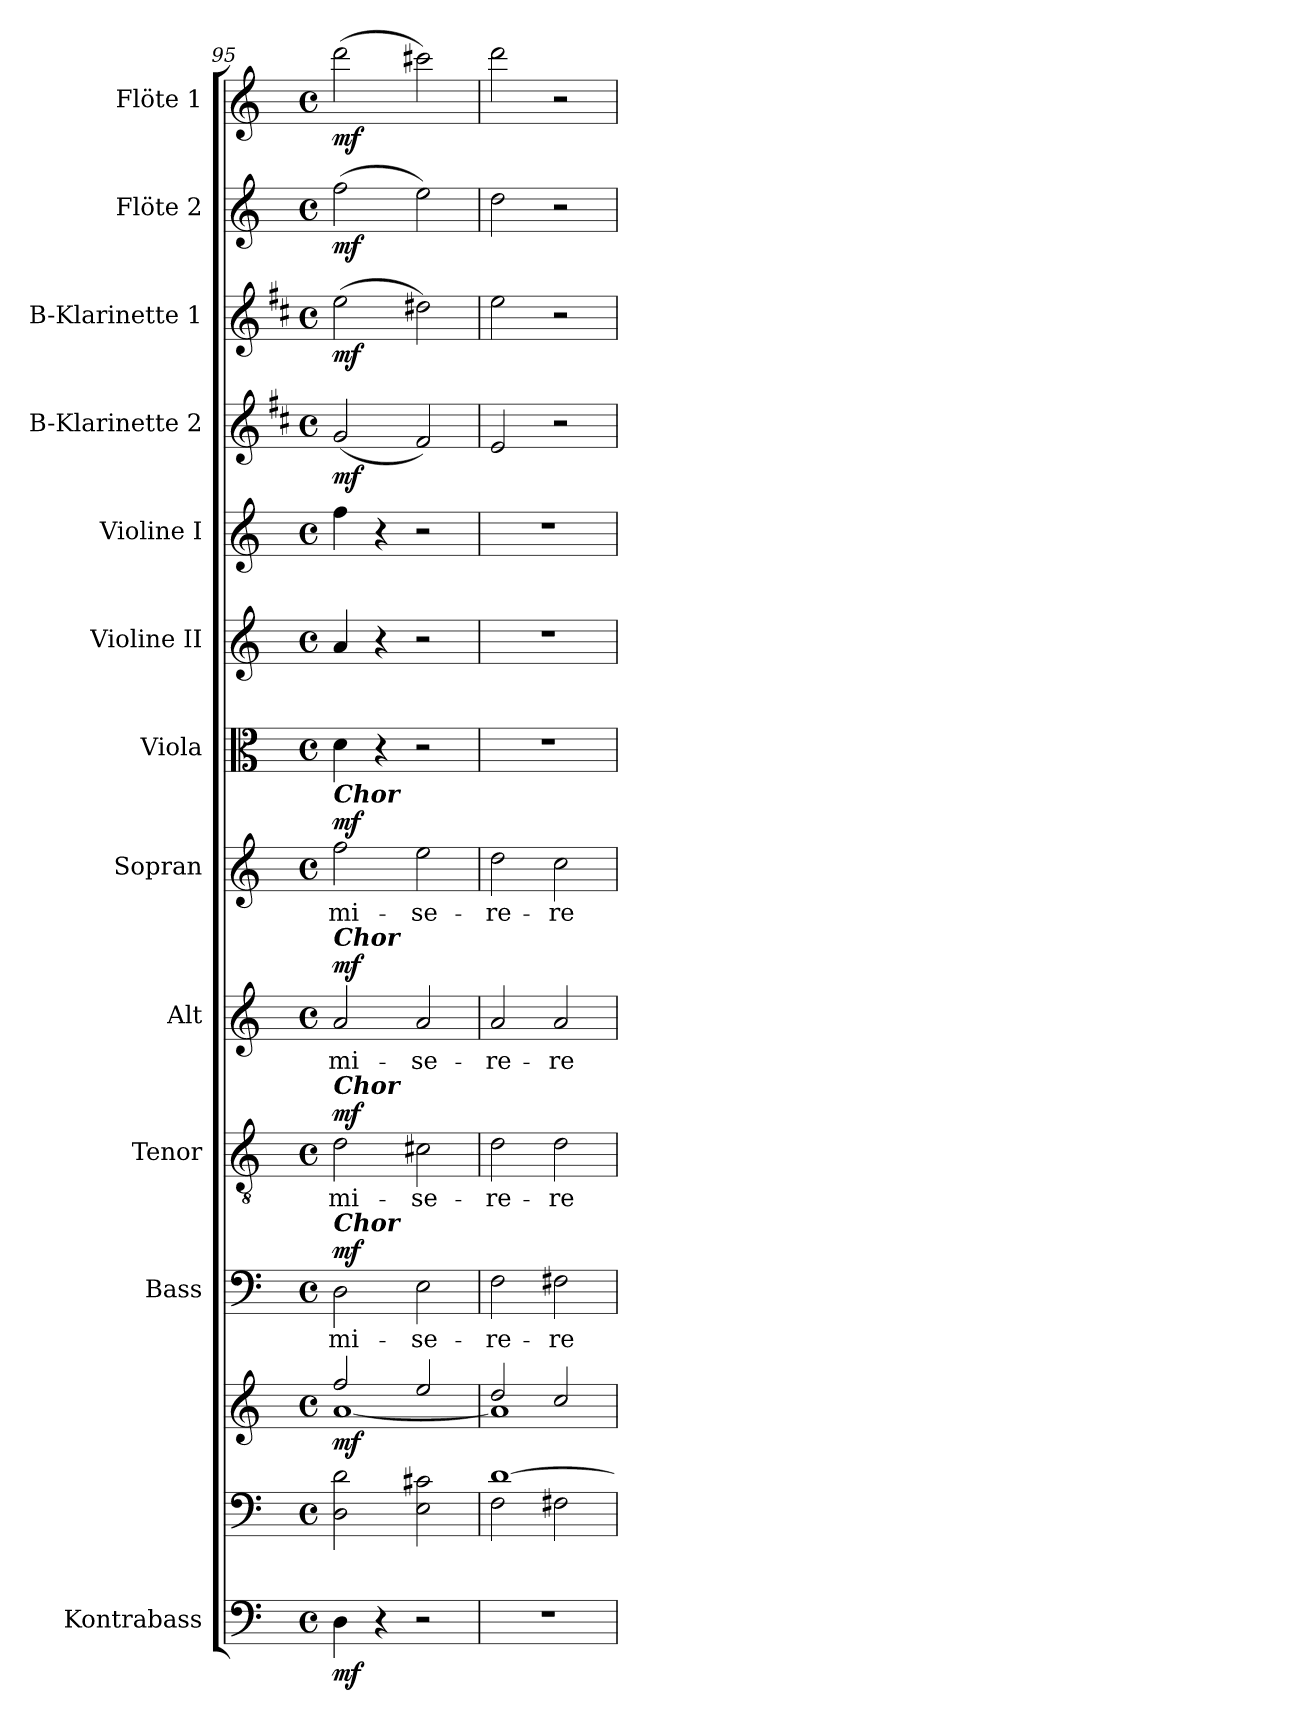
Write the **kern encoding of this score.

**kern	**dynam	**kern	**kern	**dynam	**kern	**text	**dynam	**kern	**text	**dynam	**kern	**text	**dynam	**kern	**text	**dynam	**kern	**kern	**kern	**kern	**dynam	**kern	**dynam	**kern	**dynam	**kern	**dynam
*part13	*part13	*part12	*part12	*part12	*part11	*part11	*part11	*part10	*part10	*part10	*part9	*part9	*part9	*part8	*part8	*part8	*part7	*part6	*part5	*part4	*part4	*part3	*part3	*part2	*part2	*part1	*part1
*staff14	*staff14	*staff13	*staff12	*staff12/13	*staff11	*staff11	*staff11	*staff10	*staff10	*staff10	*staff9	*staff9	*staff9	*staff8	*staff8	*staff8	*staff7	*staff6	*staff5	*staff4	*staff4	*staff3	*staff3	*staff2	*staff2	*staff1	*staff1
*I"Kontrabass	*	*	*	*	*I"Bass	*	*	*I"Tenor	*	*	*I"Alt	*	*	*I"Sopran	*	*	*I"Viola	*I"Violine II	*I"Violine I	*I"B-Klarinette 2	*	*I"B-Klarinette 1	*	*I"Flöte 2	*	*I"Flöte 1	*
*I'Kb.	*	*	*	*	*I'B.	*	*	*I'T.	*	*	*I'A.	*	*	*I'S.	*	*	*I'Vla.	*I'Vl. II	*I'Vl. I	*I'B Kl. 2	*	*I'B Kl. 1	*	*I'Fl. 2	*	*I'Fl. 1	*
*clefF4	*	*clefF4	*clefG2	*	*clefF4	*	*	*clefGv2	*	*	*clefG2	*	*	*clefG2	*	*	*clefC3	*clefG2	*clefG2	*clefG2	*	*clefG2	*	*clefG2	*	*clefG2	*
*ITrd7c12	*	*	*	*	*	*	*	*	*	*	*	*	*	*	*	*	*	*	*	*ITrd1c2	*	*ITrd1c2	*	*	*	*	*
*k[]	*	*k[]	*k[]	*	*k[]	*	*	*k[]	*	*	*k[]	*	*	*k[]	*	*	*k[]	*k[]	*k[]	*k[]	*	*k[]	*	*k[]	*	*k[]	*
*C:	*	*C:	*C:	*	*C:	*	*	*C:	*	*	*C:	*	*	*C:	*	*	*C:	*C:	*C:	*C:	*	*C:	*	*C:	*	*C:	*
*M4/4	*	*M4/4	*M4/4	*	*M4/4	*	*	*M4/4	*	*	*M4/4	*	*	*M4/4	*	*	*M4/4	*M4/4	*M4/4	*M4/4	*	*M4/4	*	*M4/4	*	*M4/4	*
*met(c)	*	*met(c)	*met(c)	*	*met(c)	*	*	*met(c)	*	*	*met(c)	*	*	*met(c)	*	*	*met(c)	*met(c)	*met(c)	*met(c)	*	*met(c)	*	*met(c)	*	*met(c)	*
=95	=95	=95	=95	=95	=95	=95	=95	=95	=95	=95	=95	=95	=95	=95	=95	=95	=95	=95	=95	=95	=95	=95	=95	=95	=95	=95	=95
*	*	*	*^	*	*	*	*	*	*	*	*	*	*	*	*	*	*	*	*	*	*	*	*	*	*	*	*
!	!	!	!	!	!	!	!	!	!	!	!	!	!	!	!LO:TX:a:Bi:t=Chor	!	!	!	!	!	!	!	!	!	!	!	!	!
!	!	!	!	!	!	!	!	!	!	!	!	!LO:TX:a:Bi:t=Chor	!	!	!	!	!	!	!	!	!	!	!	!	!	!	!	!
!	!	!	!	!	!	!	!	!	!LO:TX:a:Bi:t=Chor	!	!	!	!	!	!	!	!	!	!	!	!	!	!	!	!	!	!	!
!	!	!	!	!	!	!LO:TX:a:Bi:t=Chor	!	!	!	!	!	!	!	!	!	!	!	!	!	!	!	!	!	!	!	!	!	!
!	!LO:DY:b	!	!	!	!LO:DY:b	!	!LO:LY:b	!LO:DY:a	!	!LO:LY:b	!LO:DY:a	!	!LO:LY:b	!LO:DY:a	!	!LO:LY:b	!LO:DY:a	!	!	!	!	!LO:DY:b	!	!LO:DY:b	!	!LO:DY:b	!	!LO:DY:b
4DD\	mf	2D\ 2d\	2ff/	[<1a	mf	2D\	mi-	mf	2d\	mi-	mf	2a/	mi-	mf	2ff\	mi-	mf	4d\	4a/	4ff\	(<2f/	mf	(>2dd\	mf	(>2ff\	mf	(>2ddd\	mf
4r	.	.	.	.	.	.	.	.	.	.	.	.	.	.	.	.	.	4r	4r	4r	.	.	.	.	.	.	.	.
!	!	!	!	!	!	!	!LO:LY:b	!	!	!LO:LY:b	!	!	!LO:LY:b	!	!	!LO:LY:b	!	!	!	!	!	!	!	!	!	!	!	!
2r	.	2E\ 2c#X\	2ee/	.	.	2E\	-se-	.	2c#X\	-se-	.	2a/	-se-	.	2ee\	-se-	.	2r	2r	2r	2e/)	.	2cc#X\)	.	2ee\)	.	2ccc#X\)	.
=96	=96	=96	=96	=96	=96	=96	=96	=96	=96	=96	=96	=96	=96	=96	=96	=96	=96	=96	=96	=96	=96	=96	=96	=96	=96	=96	=96	=96
*	*	*^	*	*	*	*	*	*	*	*	*	*	*	*	*	*	*	*	*	*	*	*	*	*	*	*	*	*
!	!	!	!	!	!	!	!	!LO:LY:b	!	!	!LO:LY:b	!	!	!LO:LY:b	!	!	!LO:LY:b	!	!	!	!	!	!	!	!	!	!	!	!
1r	.	[>1d	2F\	2dd/	1a]	.	2F\	-re-	.	2d\	-re-	.	2a/	-re-	.	2dd\	-re-	.	1r	1r	1r	2d/	.	2dd\	.	2dd\	.	2ddd\	.
!	!	!	!	!	!	!	!	!LO:LY:b	!	!	!LO:LY:b	!	!	!LO:LY:b	!	!	!LO:LY:b	!	!	!	!	!	!	!	!	!	!	!	!
.	.	.	2F#X\	2cc/	.	.	2F#X\	-re	.	2d\	-re	.	2a/	-re	.	2cc\	-re	.	.	.	.	2r	.	2r	.	2r	.	2r	.
*	*	*v	*v	*	*	*	*	*	*	*	*	*	*	*	*	*	*	*	*	*	*	*	*	*	*	*	*	*	*
*	*	*	*v	*v	*	*	*	*	*	*	*	*	*	*	*	*	*	*	*	*	*	*	*	*	*	*	*	*
=	=	=	=	=	=	=	=	=	=	=	=	=	=	=	=	=	=	=	=	=	=	=	=	=	=	=	=
*-	*-	*-	*-	*-	*-	*-	*-	*-	*-	*-	*-	*-	*-	*-	*-	*-	*-	*-	*-	*-	*-	*-	*-	*-	*-	*-	*-
